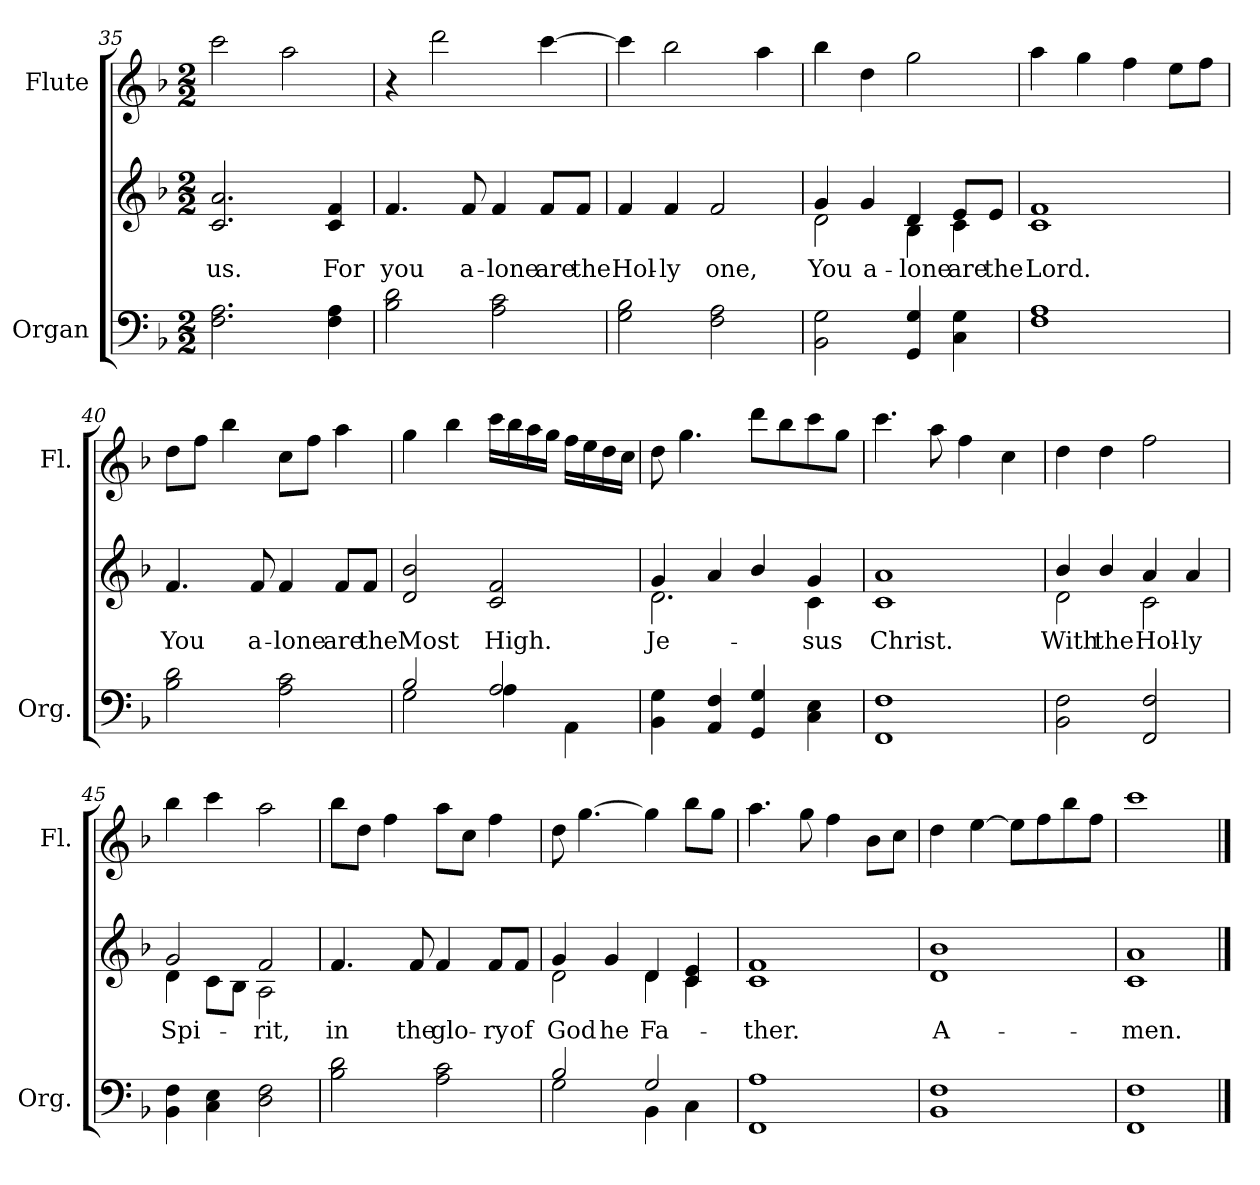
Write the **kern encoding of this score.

**kern	**kern	**text	**kern
*part2	*part2	*part2	*part1
*staff3	*staff2	*staff2	*staff1
*I"Organ	*	*	*I"Flute
*I'Org.	*	*	*I'Fl.
*clefF4	*clefG2	*	*clefG2
*k[b-]	*k[b-]	*	*k[b-]
*M2/2	*M2/2	*	*M2/2
=35	=35	=35	=35
2.F\ 2.A\	2.c/ 2.a/	us.	2ccc\
.	.	.	2aa\
4F\ 4A\	4c/ 4f/	For	.
=36	=36	=36	=36
2B-\ 2d\	4.f/	you	4r
.	.	.	2ddd\
.	8f/	a-	.
2A\ 2c\	4f/	-lone	.
.	8f/L	are	[4ccc\
.	8f/J	the	.
=37	=37	=37	=37
2G\ 2B-\	4f/	Hol-	4ccc\]
.	4f/	-ly	2bb-\
2F\ 2A\	2f/	one,	.
.	.	.	4aa\
=38	=38	=38	=38
*	*^	*	*
2BB-\ 2G\	4g/	2d\	You	4bb-\
.	4g/	.	a-	4dd\
4GG/ 4G/	4d/	4B-\	-lone	2gg\
4C\ 4G\	8e/L	4c\	are	.
.	8e/J	.	the	.
*	*v	*v	*	*
!!LO:PB:g=z
=39	=39	=39	=39
1F 1A	1c 1f	Lord.	4aa\
.	.	.	4gg\
.	.	.	4ff\
.	.	.	8ee\L
.	.	.	8ff\J
=40	=40	=40	=40
2B-\ 2d\	4.f/	You	8dd\L
.	.	.	8ff\J
.	.	.	4bb-\
.	8f/	a-	.
2A\ 2c\	4f/	-lone	8cc\L
.	.	.	8ff\J
.	8f/L	are	4aa\
.	8f/J	the	.
=41	=41	=41	=41
*^	*	*	*
2B-/	2G\	2d/ 2b-/	Most	4gg\
.	.	.	.	4bb-\
2A/	4A\	2c/ 2f/	High.	16ccc\LL
.	.	.	.	16bb-\
.	.	.	.	16aa\
.	.	.	.	16gg\JJ
.	4AA\	.	.	16ff\LL
.	.	.	.	16ee\
.	.	.	.	16dd\
.	.	.	.	16cc\JJ
*v	*v	*	*	*
=42	=42	=42	=42
*	*^	*	*
4BB-\ 4G\	4g/	2.d\	Je-	8dd\
.	.	.	.	4.gg\
4AA/ 4F/	4a/	.	.	.
4GG/ 4G/	4b-/	.	.	8ddd\L
.	.	.	.	8bb-\
4C\ 4E\	4g/	4c\	-sus	8ccc\
.	.	.	.	8gg\J
*	*v	*v	*	*
=43	=43	=43	=43
1FF 1F	1c 1a	Christ.	4.ccc\
.	.	.	8aa\
.	.	.	4ff\
.	.	.	4cc\
!!LO:LB:g=z
=44	=44	=44	=44
*	*^	*	*
2BB-\ 2F\	4b-/	2d\	With	4dd\
.	4b-/	.	the	4dd\
2FF/ 2F/	4a/	2c\	Hol-	2ff\
.	4a/	.	-ly	.
=45	=45	=45	=45	=45
4BB-\ 4F\	2g/	4d\	Spi-	4bb-\
4C\ 4E\	.	8c\L	.	4ccc\
.	.	8B-\J	.	.
2D\ 2F\	2f/	2A\	-rit,	2aa\
*	*v	*v	*	*
=46	=46	=46	=46
2B-\ 2d\	4.f/	in	8bb-\L
.	.	.	8dd\J
.	.	.	4ff\
.	8f/	the	.
2A\ 2c\	4f/	glo-	8aa\L
.	.	.	8cc\J
.	8f/L	-ry	4ff\
.	8f/J	of	.
=47	=47	=47	=47
*^	*^	*	*
2B-/	2G\	4g/	2d\	God	8dd\
.	.	.	.	.	[4.gg\
.	.	4g/	.	he	.
2G/	4BB-\	4d/	4d\	Fa-	4gg\]
.	4C\	4c/ 4e/	4c\	.	8bb-\L
.	.	.	.	.	8gg\J
*v	*v	*	*	*	*
*	*v	*v	*	*
=48	=48	=48	=48
1FF 1A	1c 1f	-ther.	4.aa\
.	.	.	8gg\
.	.	.	4ff\
.	.	.	8b-\L
.	.	.	8cc\J
=49	=49	=49	=49
1BB- 1F	1d 1b-	A-	4dd\
.	.	.	[4ee\
.	.	.	8ee\L]
.	.	.	8ff\
.	.	.	8bb-\
.	.	.	8ff\J
!!LO:LB:g=z
=50	=50	=50	=50
1FF 1F	1c 1a	-men.	1ccc
==	==	==	==
*-	*-	*-	*-
